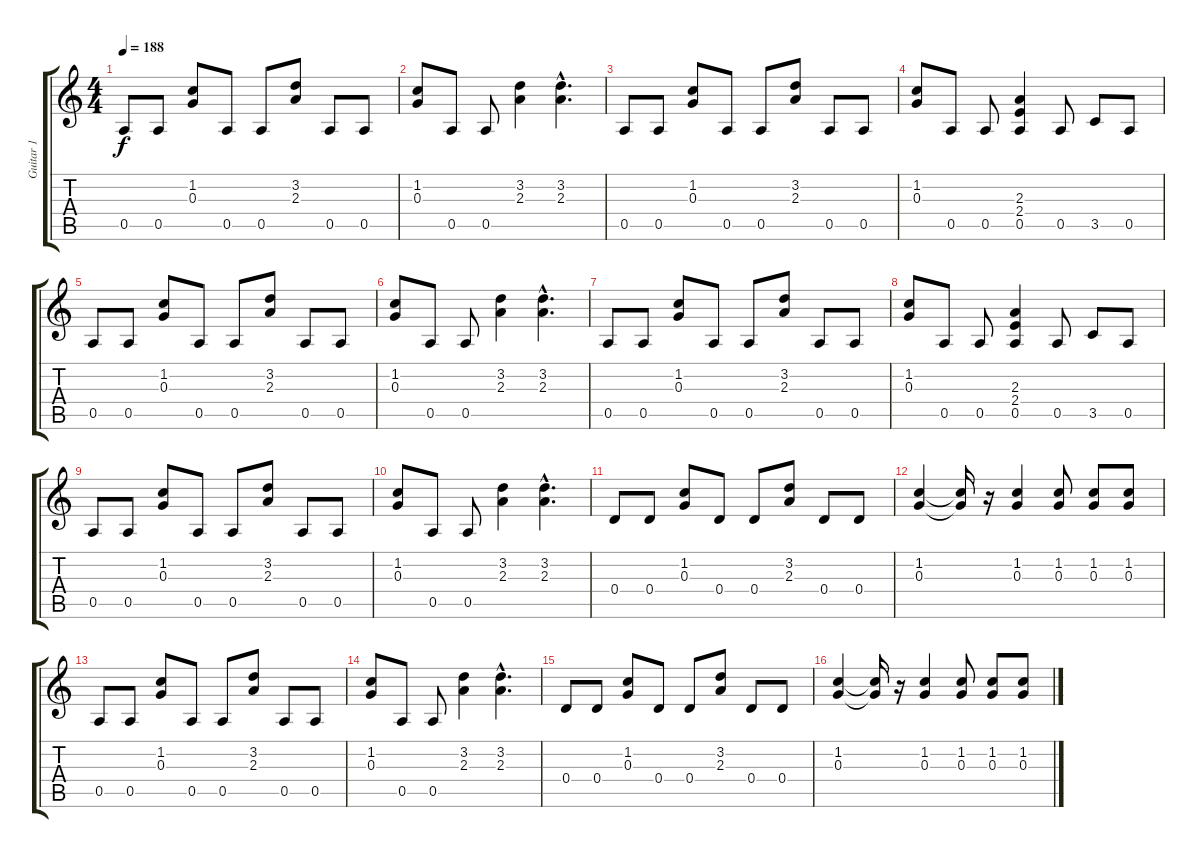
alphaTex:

\track ("Guitar 1" "Guitar 1") {instrument distortionguitar}
\staff {score tabs}
\tuning (E4 B3 G3 D3 A2 E2) {hide}
\ts (4 4)
\tempo 188
\clef g2
\ks c
0.5.8{dy f} 0.5.8 (1.2 0.3).8 0.5.8 0.5.8 (3.2 2.3).8 0.5.8 0.5.8 |
(1.2 0.3).8 0.5.8 0.5.8 (3.2 2.3).4 (3.2{hac} 2.3{hac}).4{d} |
0.5.8 0.5.8 (1.2 0.3).8 0.5.8 0.5.8 (3.2 2.3).8 0.5.8 0.5.8 |
(1.2 0.3).8 0.5.8 0.5.8 (2.3 2.4 0.5).4 0.5.8 3.5.8 0.5.8 |
0.5.8 0.5.8 (1.2 0.3).8 0.5.8 0.5.8 (3.2 2.3).8 0.5.8 0.5.8 |
(1.2 0.3).8 0.5.8 0.5.8 (3.2 2.3).4 (3.2{hac} 2.3{hac}).4{d} |
0.5.8 0.5.8 (1.2 0.3).8 0.5.8 0.5.8 (3.2 2.3).8 0.5.8 0.5.8 |
(1.2 0.3).8 0.5.8 0.5.8 (2.3 2.4 0.5).4 0.5.8 3.5.8 0.5.8 |
0.5.8 0.5.8 (1.2 0.3).8 0.5.8 0.5.8 (3.2 2.3).8 0.5.8 0.5.8 |
(1.2 0.3).8 0.5.8 0.5.8 (3.2 2.3).4 (3.2{hac} 2.3{hac}).4{d} |
0.4.8 0.4.8 (1.2 0.3).8 0.4.8 0.4.8 (3.2 2.3).8 0.4.8 0.4.8 |
(1.2 0.3).4 (1.2{t} 0.3{t}).16 r.16 (1.2 0.3).4 (1.2 0.3).8 (1.2 0.3).8 (1.2 0.3).8 |
0.5.8 0.5.8 (1.2 0.3).8 0.5.8 0.5.8 (3.2 2.3).8 0.5.8 0.5.8 |
(1.2 0.3).8 0.5.8 0.5.8 (3.2 2.3).4 (3.2{hac} 2.3{hac}).4{d} |
0.4.8 0.4.8 (1.2 0.3).8 0.4.8 0.4.8 (3.2 2.3).8 0.4.8 0.4.8 |
(1.2 0.3).4 (1.2{t} 0.3{t}).16 r.16 (1.2 0.3).4 (1.2 0.3).8 (1.2 0.3).8 (1.2 0.3).8
